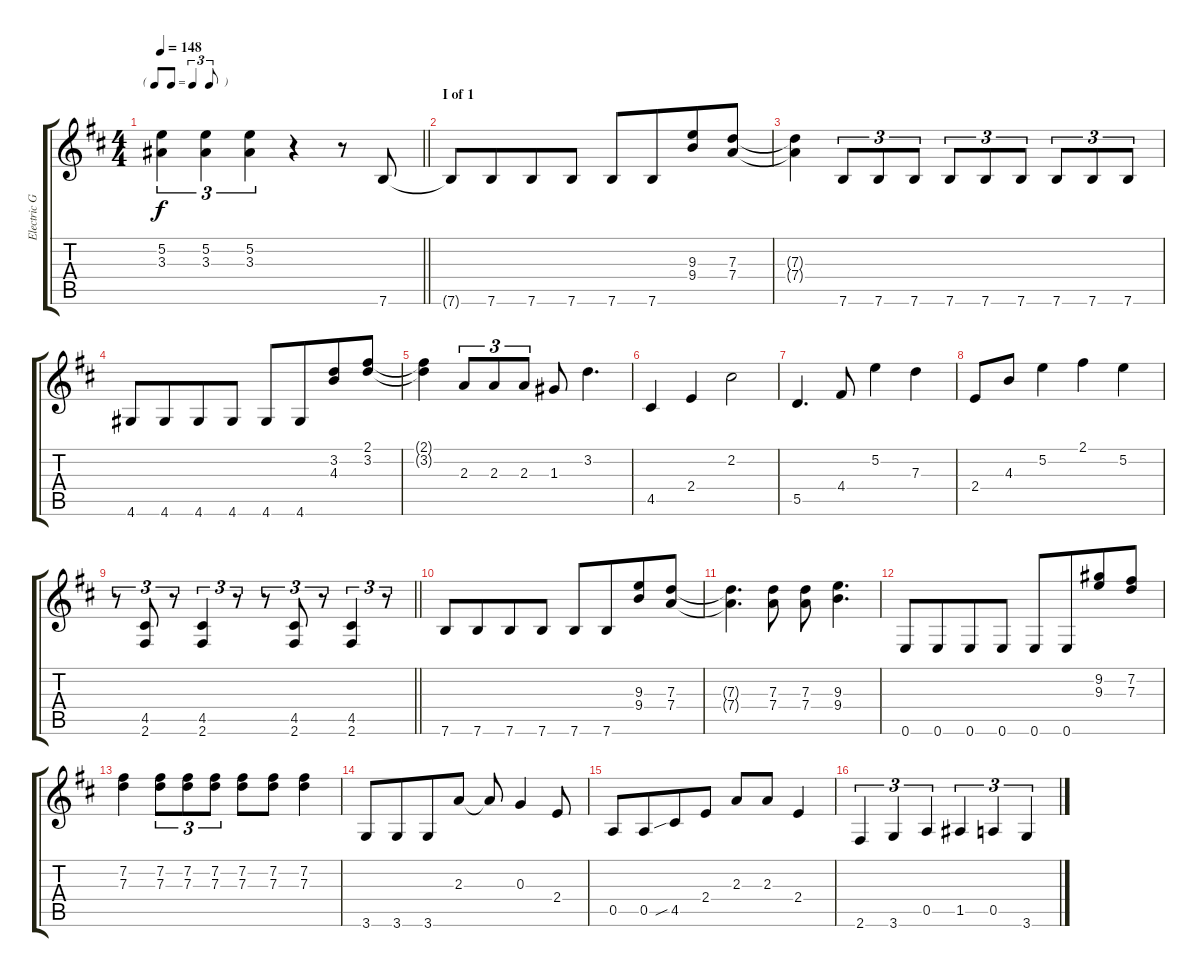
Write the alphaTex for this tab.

\track ("Electric Guitar1" "Electric G") {instrument distortionguitar}
\staff {score tabs}
\tuning (E4 B3 G3 D3 A2 E2) {hide}
\ts (4 4)
\tf triplet8th
\tempo 148
\clef g2
\barLineRight lightlight
\ks bminor
(5.2 3.3).4{tu (3 2) dy f} (5.2 3.3).4{tu (3 2)} (5.2 3.3).4{tu (3 2)} r.4 r.8 7.6.8 |
\section ("" "I of 1")
7.6{t}.8 7.6.8{beam merge} 7.6.8 7.6.8 7.6.8 7.6.8{beam merge} (9.3 9.4).8 (7.3 7.4).8 |
(7.3{t} 7.4{t}).4 7.6.8{tu (3 2)} 7.6.8{tu (3 2)} 7.6.8{tu (3 2)} 7.6.8{tu (3 2)} 7.6.8{tu (3 2)} 7.6.8{tu (3 2)} 7.6.8{tu (3 2)} 7.6.8{tu (3 2)} 7.6.8{tu (3 2)} |
4.6.8 4.6.8{beam merge} 4.6.8 4.6.8 4.6.8 4.6.8{beam merge} (3.2 4.3).8 (2.1 3.2).8 |
(2.1{t} 3.2{t}).4 2.3.8{tu (3 2)} 2.3.8{tu (3 2)} 2.3.8{tu (3 2)} 1.3.8 3.2.4{d} |
4.5.4 2.4.4 2.2.2 |
5.5.4{d} 4.4.8 5.2.4 7.3.4 |
2.4.8 4.3.8 5.2.4 2.1.4 5.2.4 |
\barLineRight lightlight
r.8{tu (3 2)} (4.5 2.6).8{tu (3 2)} r.8{tu (3 2)} (4.5 2.6).4{tu (3 2)} r.8{tu (3 2)} r.8{tu (3 2)} (4.5 2.6).8{tu (3 2)} r.8{tu (3 2)} (4.5 2.6).4{tu (3 2)} r.8{tu (3 2)} |
7.6.8 7.6.8{beam merge} 7.6.8 7.6.8 7.6.8 7.6.8{beam merge} (9.3 9.4).8 (7.3 7.4).8 |
(7.3{t} 7.4{t}).4{d} (7.3 7.4).8 (7.3 7.4).8 (9.3 9.4).4{d} |
0.6.8 0.6.8{beam merge} 0.6.8 0.6.8 0.6.8 0.6.8{beam merge} (9.2 9.3).8 (7.2 7.3).8 |
(7.2 7.3).4 (7.2 7.3).8{tu (3 2)} (7.2 7.3).8{tu (3 2)} (7.2 7.3).8{tu (3 2)} (7.2 7.3).8 (7.2 7.3).8 (7.2 7.3).4 |
3.6.8 3.6.8{beam merge} 3.6.8 2.3.8 2.3{t}.8 0.3.4 2.4.8 |
0.5.8 0.5.8{beam merge} 4.5{sib}.8 2.4.8 2.3.8 2.3.8 2.4.4 |
2.6.4{tu (3 2)} 3.6.4{tu (3 2)} 0.5.4{tu (3 2)} 1.5.4{tu (3 2)} 0.5.4{tu (3 2)} 3.6.4{tu (3 2)}
